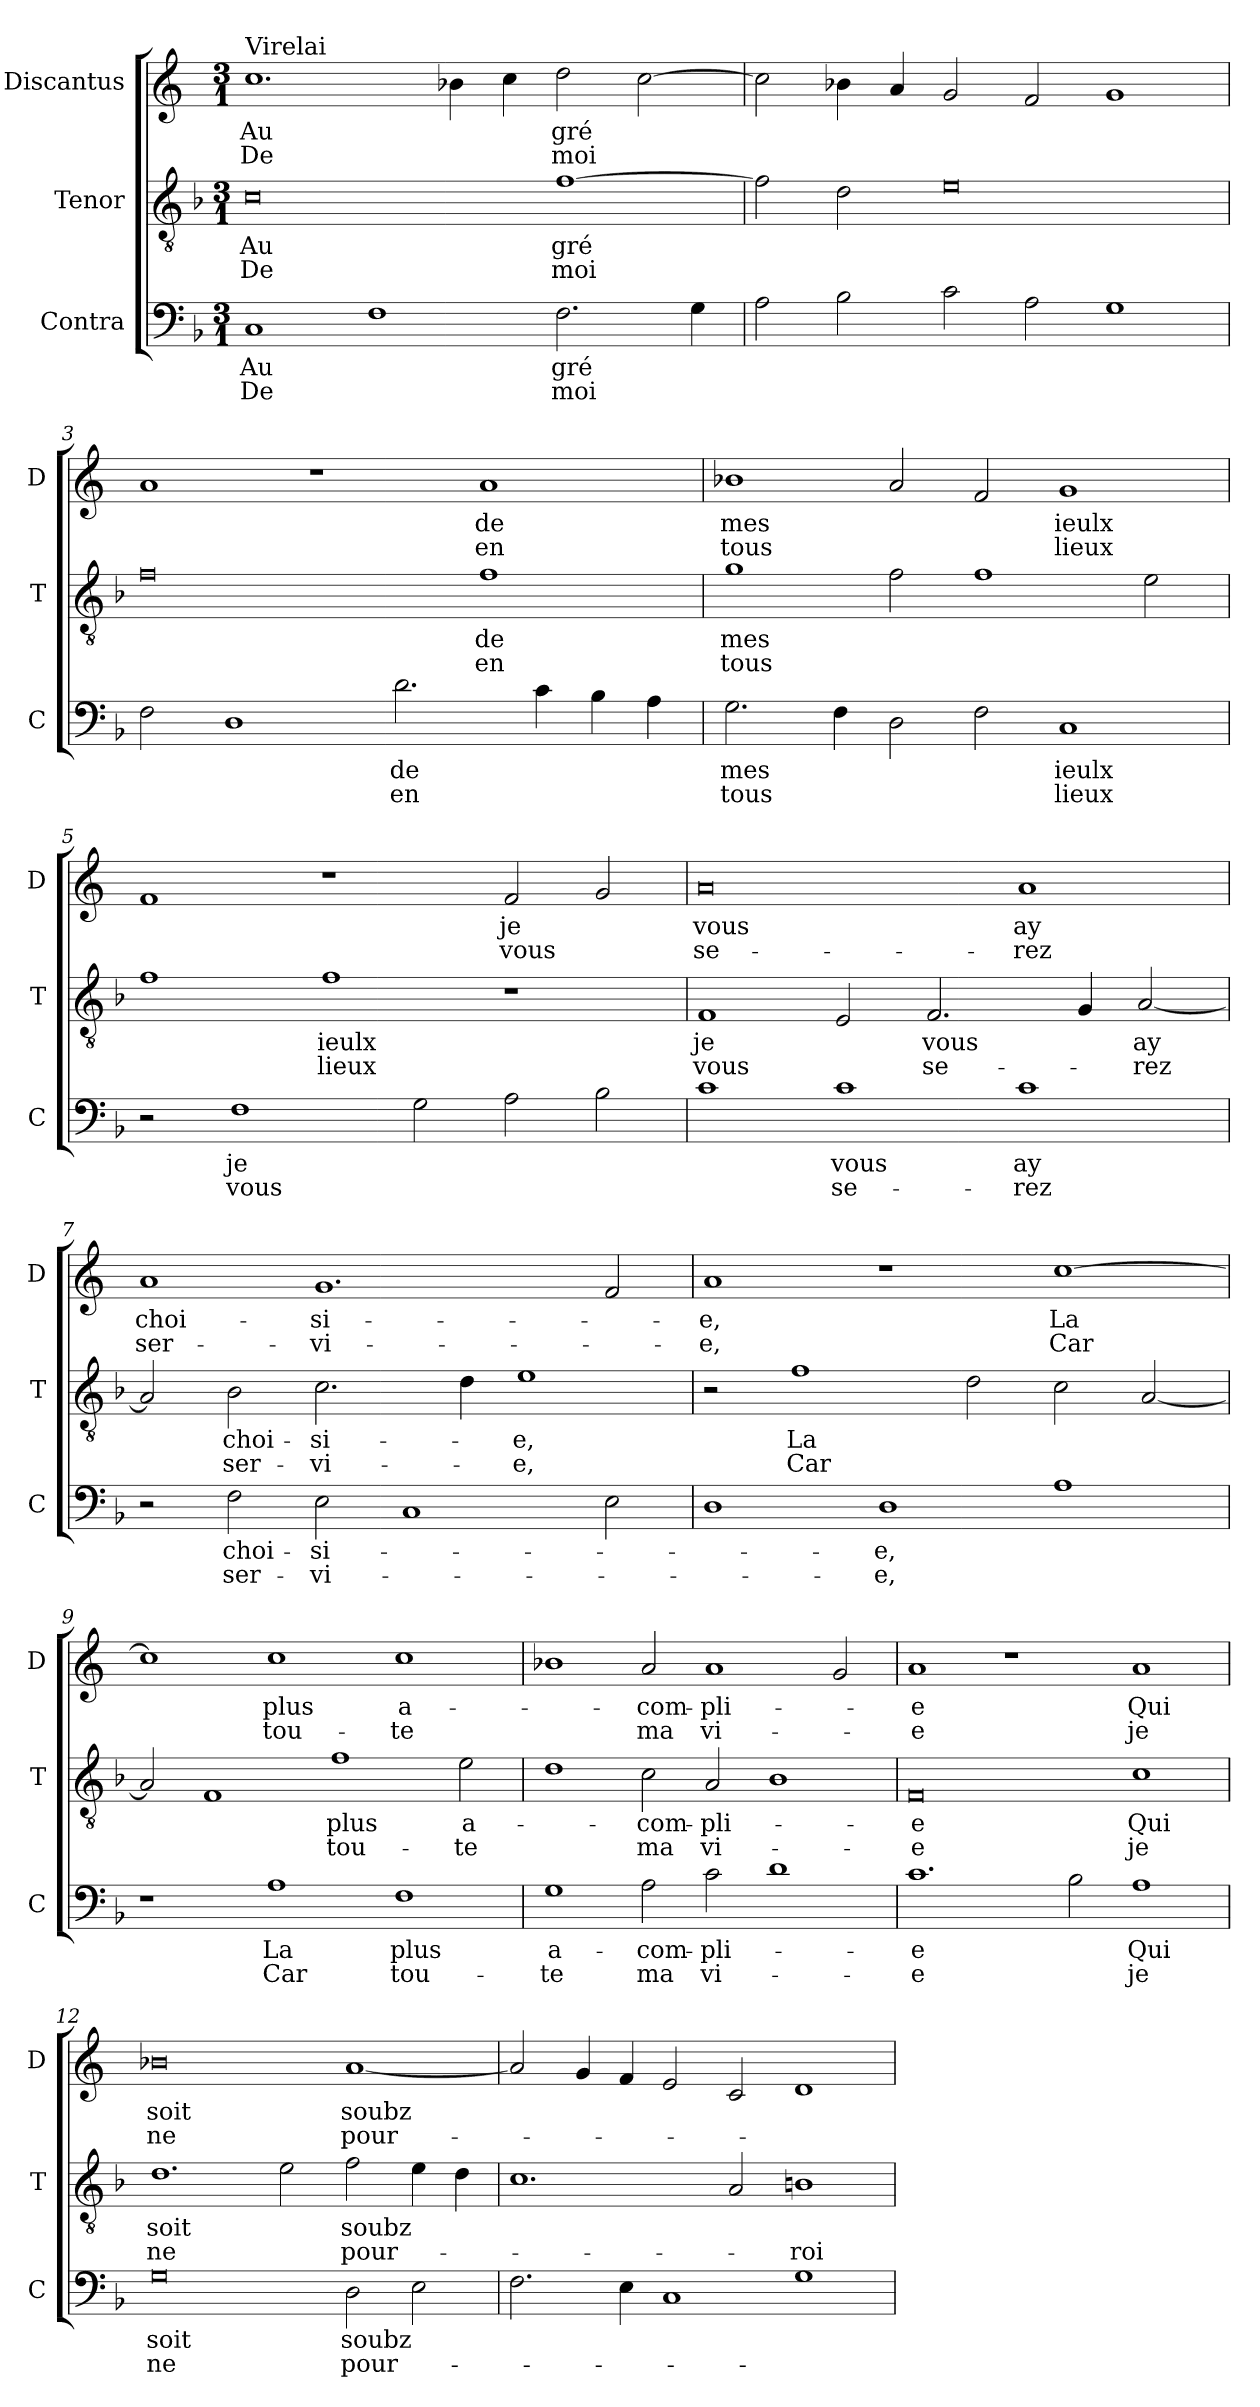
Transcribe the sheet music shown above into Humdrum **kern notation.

**kern	**text	**text	**kern	**text	**text	**kern	**text	**text
*part3	*part3	*part3	*part2	*part2	*part2	*part1	*part1	*part1
*staff3	*staff3	*staff3	*staff2	*staff2	*staff2	*staff1	*staff1	*staff1
*I"Contra	*	*	*I"Tenor	*	*	*I"Discantus	*	*
*I'C	*	*	*I'T	*	*	*I'D	*	*
*clefF4	*	*	*clefGv2	*	*	*clefG2	*	*
*k[b-]	*	*	*k[b-]	*	*	*k[]	*	*
*M3/1	*	*	*M3/1	*	*	*M3/1	*	*
*MM240	*	*	*MM240	*	*	*MM240	*	*
=1	=1	=1	=1	=1	=1	=1	=1	=1
!	!	!	!	!	!	!LO:TX:a:t=Virelai	!	!
1C	Au	De	0c	Au	De	1.cc	Au	De
1F	.	.	.	.	.	.	.	.
.	.	.	.	.	.	4b-X\	.	.
.	.	.	.	.	.	4cc\	.	.
2.F\	gré	moi	[1f	gré	moi	2dd\	gré	moi
.	.	.	.	.	.	[2cc\	.	.
4G\	.	.	.	.	.	.	.	.
=2	=2	=2	=2	=2	=2	=2	=2	=2
2A\	.	.	2f\]	.	.	2cc\]	.	.
2B-\	.	.	2d\	.	.	4b-X\	.	.
.	.	.	.	.	.	4a/	.	.
2c\	.	.	0e	.	.	2g/	.	.
2A\	.	.	.	.	.	2f/	.	.
1G	.	.	.	.	.	1g	.	.
=3	=3	=3	=3	=3	=3	=3	=3	=3
2F\	.	.	0f	.	.	1a	.	.
1D	.	.	.	.	.	.	.	.
.	.	.	.	.	.	1r	.	.
2.d\	de	en	.	.	.	.	.	.
.	.	.	1f	de	en	1a	de	en
4c\	.	.	.	.	.	.	.	.
4B-\	.	.	.	.	.	.	.	.
4A\	.	.	.	.	.	.	.	.
=4	=4	=4	=4	=4	=4	=4	=4	=4
2.G\	mes	tous	1g	mes	tous	1b-X	mes	tous
4F\	.	.	.	.	.	.	.	.
2D\	.	.	2f\	.	.	2a/	.	.
2F\	.	.	1f	.	.	2f/	.	.
1C	ieulx	lieux	.	.	.	1g	ieulx	lieux
.	.	.	2e\	.	.	.	.	.
=5	=5	=5	=5	=5	=5	=5	=5	=5
2r	.	.	1f	.	.	1f	.	.
1F	je	vous	.	.	.	.	.	.
.	.	.	1f	ieulx	lieux	1r	.	.
2G\	.	.	.	.	.	.	.	.
2A\	.	.	1r	.	.	2f/	je	vous
2B-\	.	.	.	.	.	2g/	.	.
=6	=6	=6	=6	=6	=6	=6	=6	=6
1c	.	.	1F	je	vous	0a	vous	se-
1c	vous	se-	2E/	.	.	.	.	.
.	.	.	2.F/	vous	se-	.	.	.
1c	ay	-rez	.	.	.	1a	ay	-rez
.	.	.	4G/	.	.	.	.	.
.	.	.	[2A/	ay	-rez	.	.	.
=7	=7	=7	=7	=7	=7	=7	=7	=7
2r	.	.	2A/]	.	.	1a	choi-	ser-
2F\	choi-	ser-	2B-\	choi-	ser-	.	.	.
2E\	-si-	-vi-	2.c\	-si-	-vi-	1.g	-si-	-vi-
1C	.	.	.	.	.	.	.	.
.	.	.	4d\	.	.	.	.	.
.	.	.	1e	-e,	-e,	.	.	.
2E\	.	.	.	.	.	2f/	.	.
=8	=8	=8	=8	=8	=8	=8	=8	=8
1D	.	.	2r	.	.	1a	-e,	-e,
.	.	.	1f	La	Car	.	.	.
1D	-e,	-e,	.	.	.	1r	.	.
.	.	.	2d\	.	.	.	.	.
1A	.	.	2c\	.	.	[1cc	La	Car
.	.	.	[2A/	.	.	.	.	.
=9	=9	=9	=9	=9	=9	=9	=9	=9
1r	.	.	2A/]	.	.	1cc]	.	.
.	.	.	1F	.	.	.	.	.
1A	La	Car	.	.	.	1cc	plus	tou-
.	.	.	1f	plus	tou-	.	.	.
1F	plus	tou-	.	.	.	1cc	a-	-te
.	.	.	2e\	a-	-te	.	.	.
=10	=10	=10	=10	=10	=10	=10	=10	=10
1G	a-	-te	1d	.	.	1b-X	.	.
2A\	-com-	ma	2c\	-com-	ma	2a/	-com-	ma
2c\	-pli-	vi-	2A/	-pli-	vi-	1a	-pli-	vi-
1d	.	.	1B-	.	.	.	.	.
.	.	.	.	.	.	2g/	.	.
=11	=11	=11	=11	=11	=11	=11	=11	=11
1.c	-e	-e	0F	-e	-e	1a	-e	-e
.	.	.	.	.	.	1r	.	.
2B-\	.	.	.	.	.	.	.	.
1A	Qui	je	1c	Qui	je	1a	Qui	je
=12	=12	=12	=12	=12	=12	=12	=12	=12
0G	soit	ne	1.d	soit	ne	0b-X	soit	ne
.	.	.	2e\	.	.	.	.	.
2D\	soubz	pour-	2f\	soubz	pour-	[1a	soubz	pour-
2E\	.	.	4e\	.	.	.	.	.
.	.	.	4d\	.	.	.	.	.
=13	=13	=13	=13	=13	=13	=13	=13	=13
2.F\	.	.	1.c	.	.	2a/]	.	.
.	.	.	.	.	.	4g/	.	.
4E\	.	.	.	.	.	4f/	.	.
1C	.	.	.	.	.	2e/	.	.
.	.	.	2A/	.	.	2c/	.	.
1G	.	.	1Bn	.	-roi	1d	.	.
=	=	=	=	=	=	=	=	=
*-	*-	*-	*-	*-	*-	*-	*-	*-
